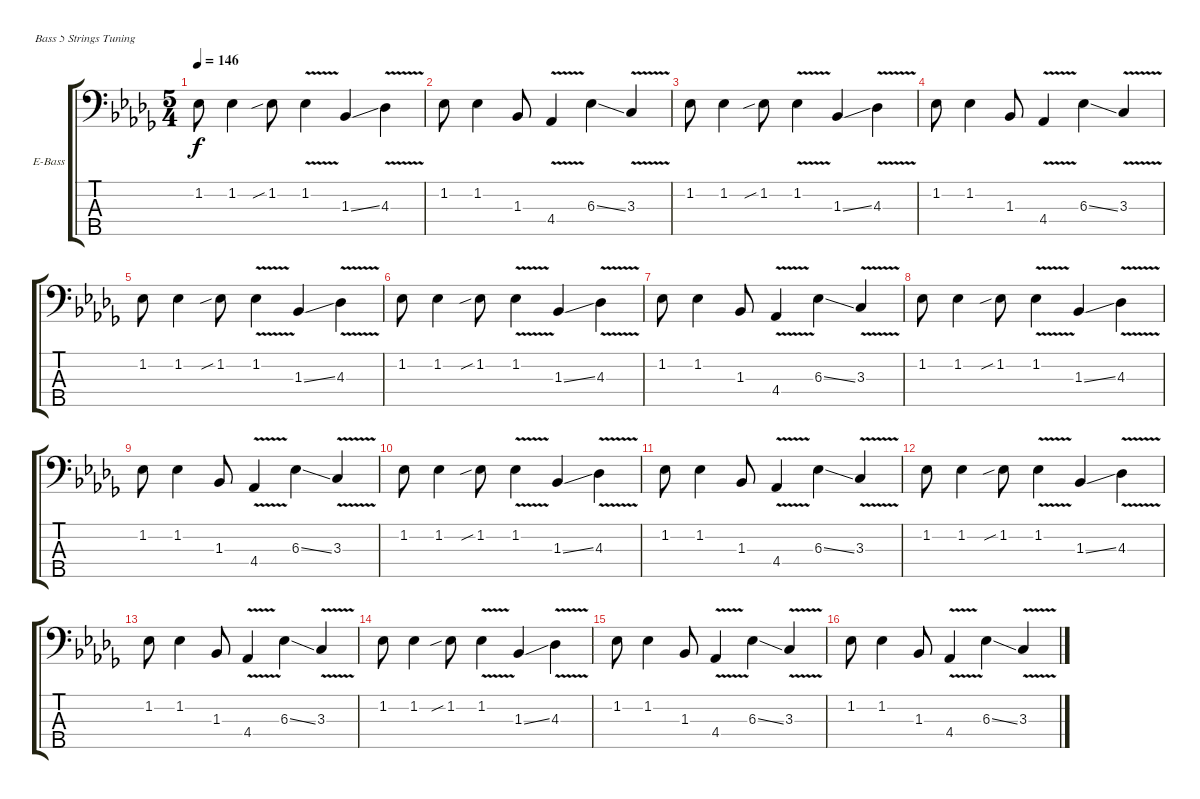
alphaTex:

\bracketExtendMode groupsimilarinstruments
\firstSystemTrackNameOrientation horizontal
\otherSystemsTrackNameOrientation horizontal
\track ("Ron Carter Bass" "E-Bass") {instrument electricbassfinger}
\staff {score tabs}
\tuning (G2 D2 A1 E1 B0)
\ts (5 4)
\tempo 146
\clef f4
\ks db
1.2.8{dy f} 1.2.4 1.2{sib}.8 1.2{v}.4 1.3{ss}.4 4.3{v}.4 |
1.2.8 1.2.4 1.3.8 4.4{v}.4 6.3{ss}.4 3.3{v}.4 |
1.2.8 1.2.4 1.2{sib}.8 1.2{v}.4 1.3{ss}.4 4.3{v}.4 |
1.2.8 1.2.4 1.3.8 4.4{v}.4 6.3{ss}.4 3.3{v}.4 |
1.2.8 1.2.4 1.2{sib}.8 1.2{v}.4 1.3{ss}.4 4.3{v}.4 |
1.2.8 1.2.4 1.2{sib}.8 1.2{v}.4 1.3{ss}.4 4.3{v}.4 |
1.2.8 1.2.4 1.3.8 4.4{v}.4 6.3{ss}.4 3.3{v}.4 |
1.2.8 1.2.4 1.2{sib}.8 1.2{v}.4 1.3{ss}.4 4.3{v}.4 |
1.2.8 1.2.4 1.3.8 4.4{v}.4 6.3{ss}.4 3.3{v}.4 |
1.2.8 1.2.4 1.2{sib}.8 1.2{v}.4 1.3{ss}.4 4.3{v}.4 |
1.2.8 1.2.4 1.3.8 4.4{v}.4 6.3{ss}.4 3.3{v}.4 |
1.2.8 1.2.4 1.2{sib}.8 1.2{v}.4 1.3{ss}.4 4.3{v}.4 |
1.2.8 1.2.4 1.3.8 4.4{v}.4 6.3{ss}.4 3.3{v}.4 |
1.2.8 1.2.4 1.2{sib}.8 1.2{v}.4 1.3{ss}.4 4.3{v}.4 |
1.2.8 1.2.4 1.3.8 4.4{v}.4 6.3{ss}.4 3.3{v}.4 |
1.2.8 1.2.4 1.3.8 4.4{v}.4 6.3{ss}.4 3.3{v}.4
